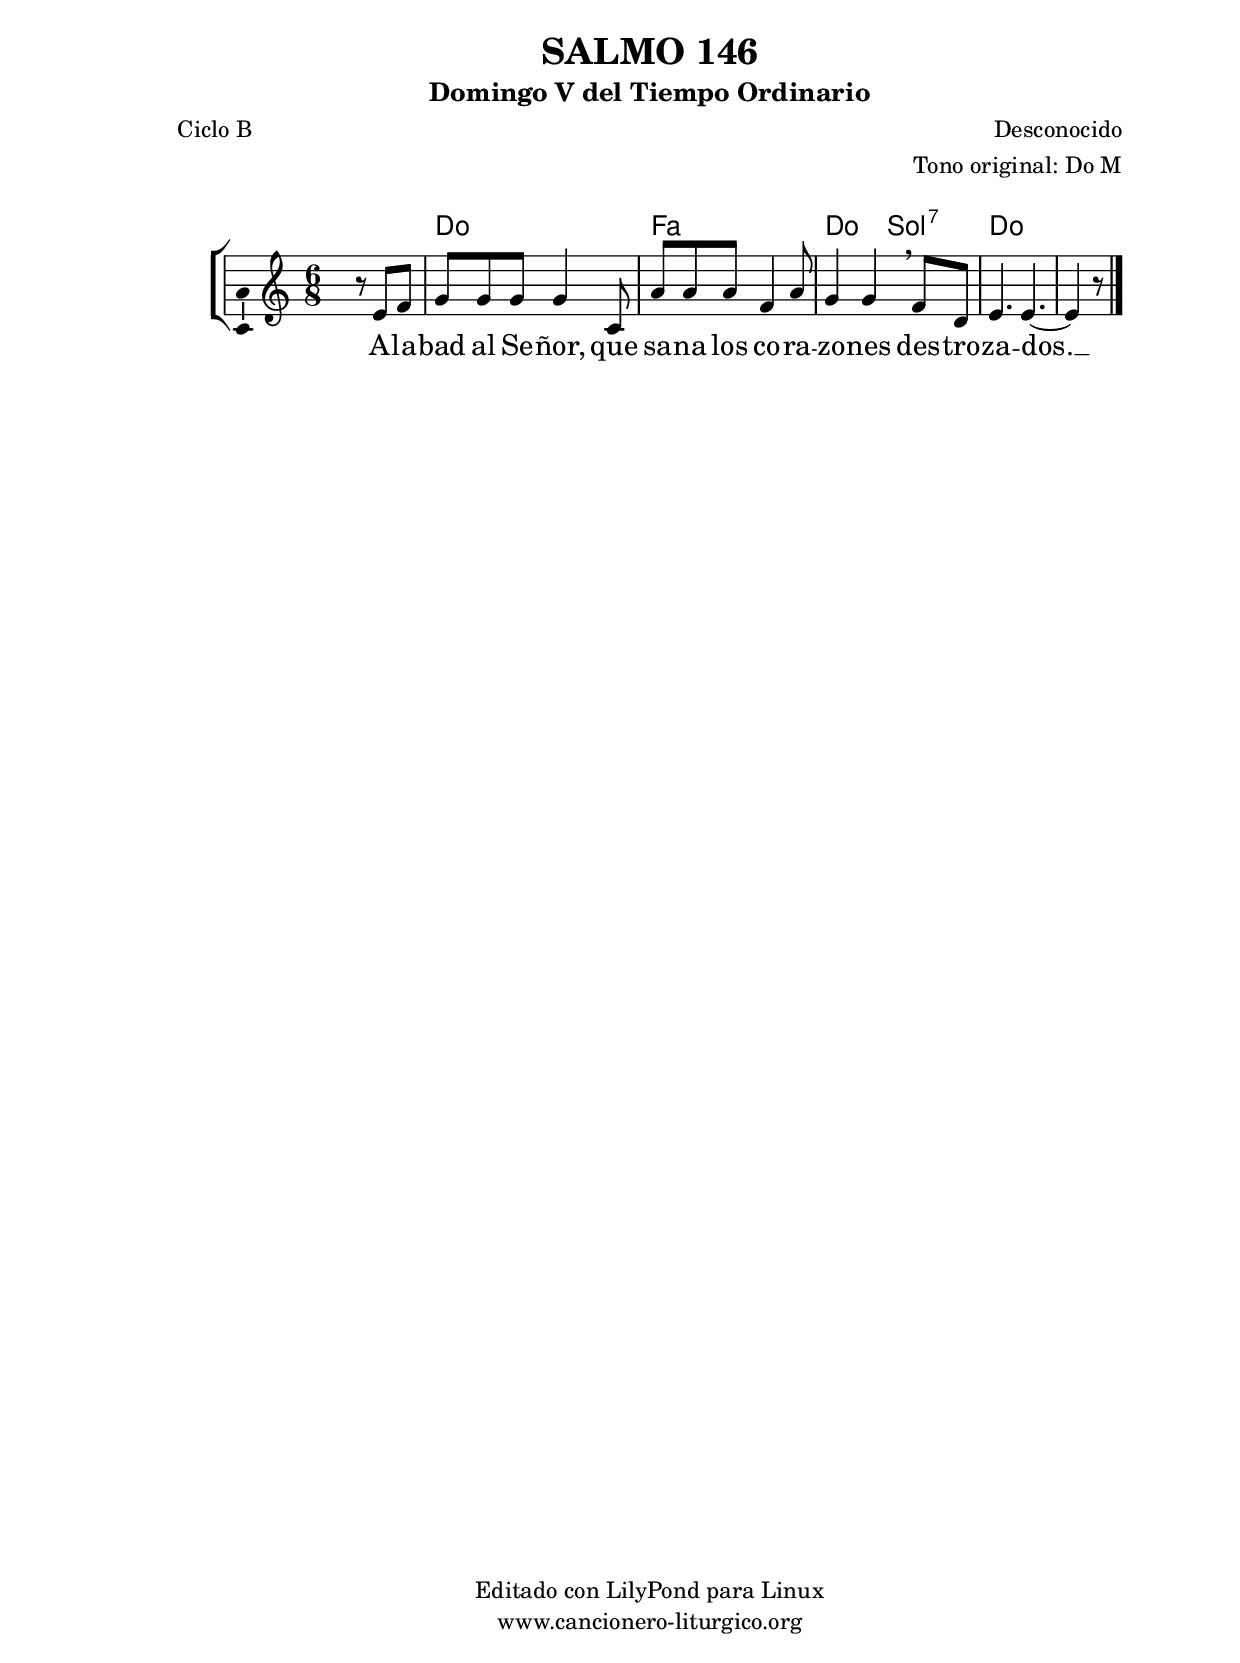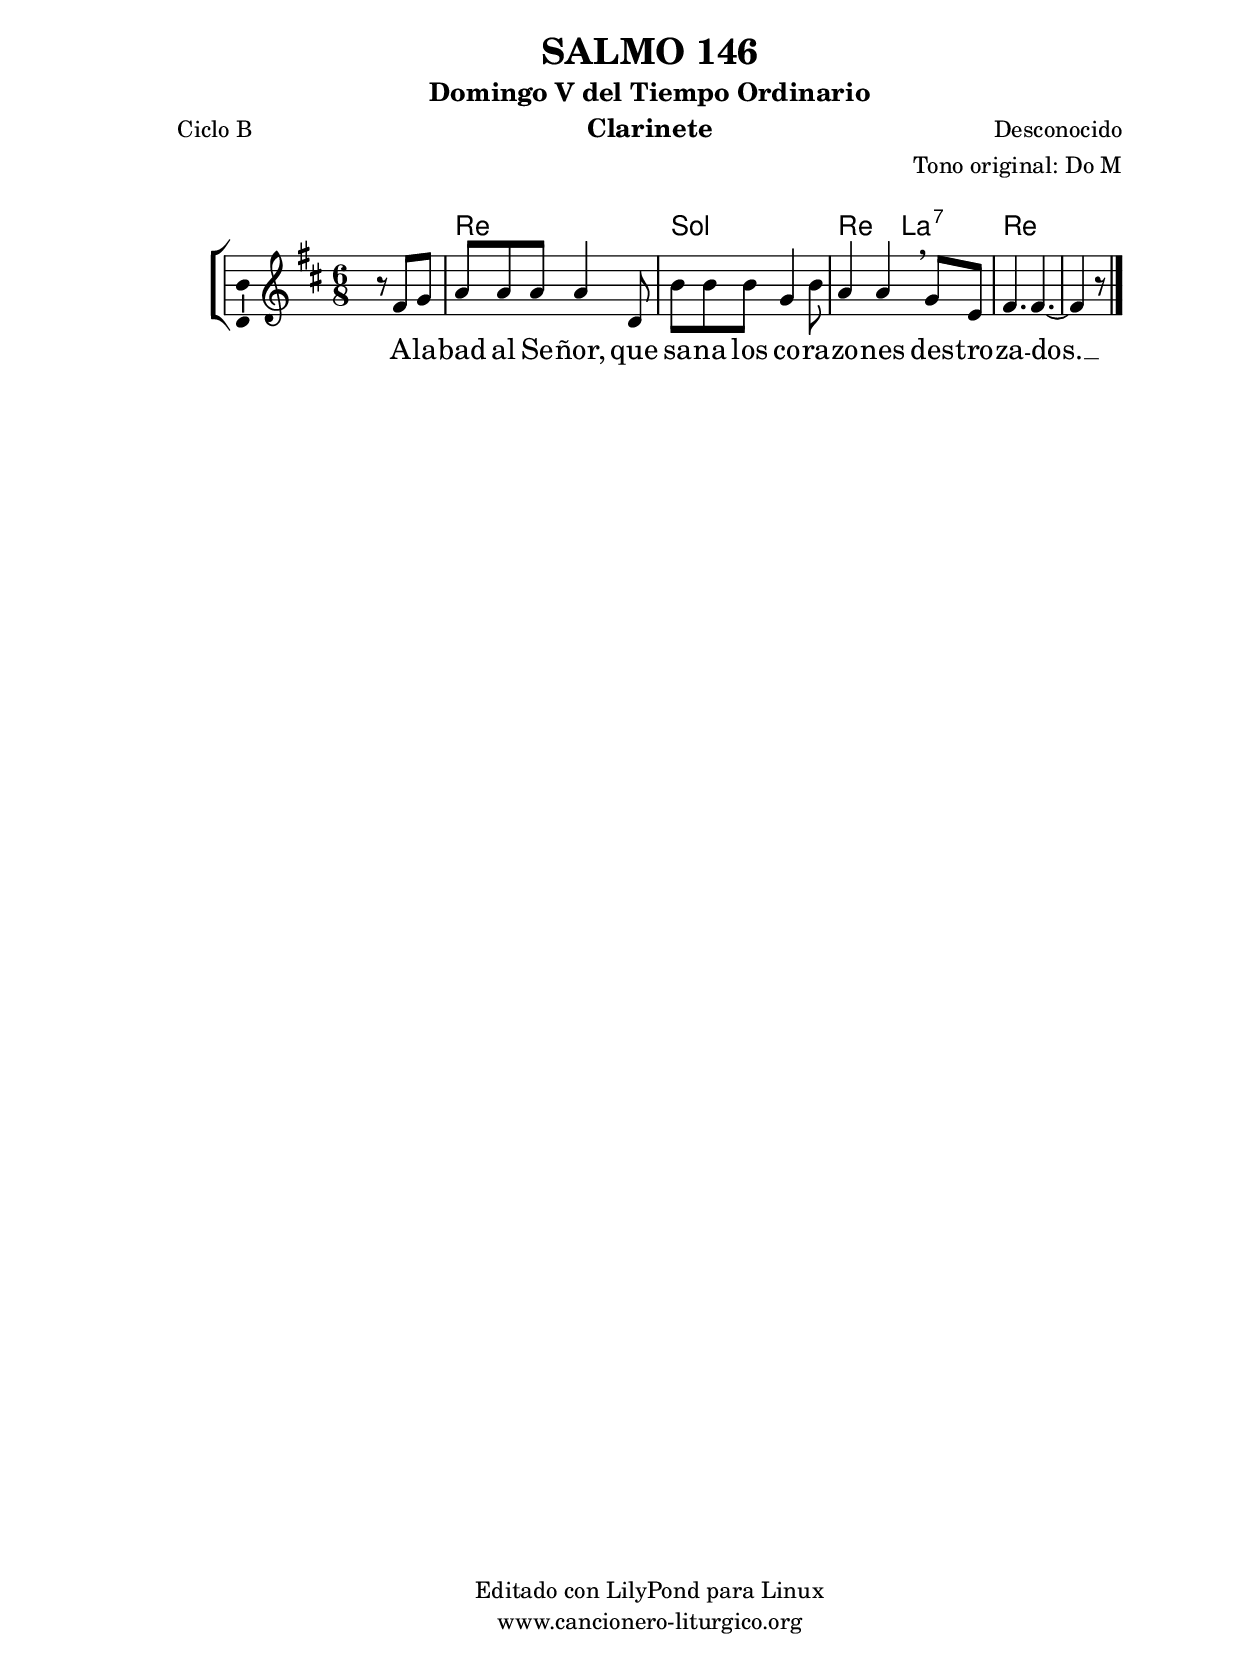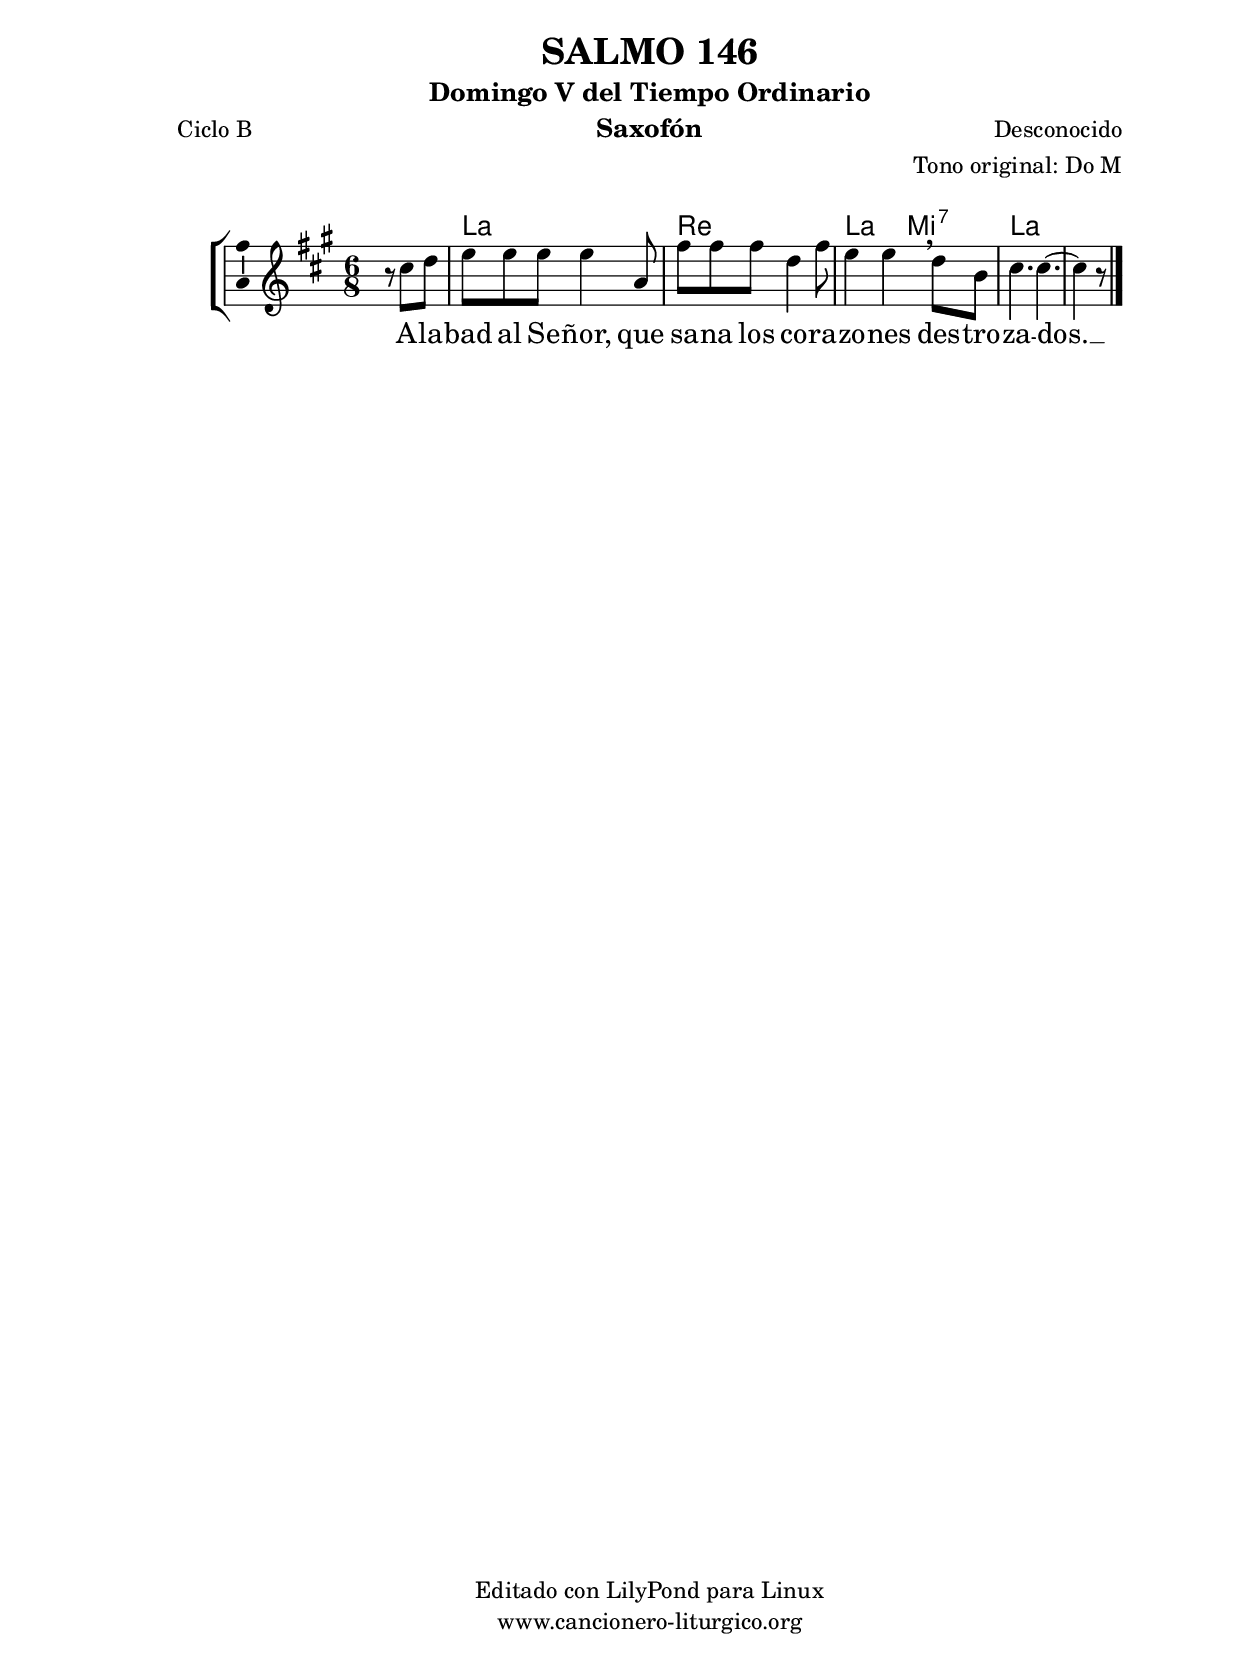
%
%para convertir .midi en .wav:
%timidity filename.midi -Ow -o finename.wav
%
%
%Para convertir de .wav a .mp3:
%lame -h -m j filename.wav
%
%
%para escuchar el midi:
%timidity nombrefichero.midi
%


%versión de lilypond para la que se ha escrito esta partitura:
\version "2.16.0"

	%Tamaño papel
	#(set-default-paper-size "a4")
	%Tamaño partitura
	#(set-global-staff-size 20)
	%No responde al pulsar sobre una nota
	#(ly:set-option 'point-and-click #f)

%parámetros del encabezamiento:
\header {
	title = "SALMO 146"
	subtitle = "Domingo V del Tiempo Ordinario"
	composer = "Desconocido"
	poet = "Ciclo B"
	meter = ""
	arranger = "Tono original: Do M"                         %Errata en armadura
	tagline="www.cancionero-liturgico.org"
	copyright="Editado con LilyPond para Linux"
	tiempo = "Ordinario"
	usos = "Salmo"
	letra = "Alabad al Señor, que sana los corazones destrozados."
	}

%parámetros asociados al papel:
\paper  {
	oddHeaderMarkup = \markup {\fill-line { \on-the-fly #not-first-page \fromproperty #'header:title \on-the-fly #not-first-page \fromproperty #'header:composer }}
	evenHeaderMarkup = \markup {\fill-line { \fromproperty #'header:composer \fromproperty #'header:title }}
	#(set-paper-size "a4")
	print-page-number = ##f
	first-page-number = 1
	print-first-page-number = ##f
%	head-separation = 3.0 \cm
	top-margin = 2.0 \cm
	bottom-margin = 0.5\cm
%%%	bottom-margin = -1.0\cm
	left-margin = 3.0 \cm
	line-width = 16.0 \cm 
	indent = 8\mm
	interscoreline = 2.\mm
	between-system-space = 15\mm
%	para que las partituras no llenen la hoja:
	ragged-bottom = ##t
%	idem para la última hoja:
	ragged-last-bottom = ##f
%	para que las partituras llenen el ancho del papel:
	ragged-last = ##f
	after-title-space = 2.5 \cm
%page-count=1
%system-count=8

	%Flexible Vertical Spacing
%	markup-markup-spacing =
%	#'((basic-distance . 15) (minimum-distance . 15) (padding . 3))
	markup-system-spacing =
	#'((basic-distance . 15) (minimum-distance . 15) (padding . 3))
	system-system-spacing =
	#'((basic-distance . 15) (minimum-distance . 15) (padding . 3))
	score-system-spacing =
	#'((basic-distance . 15) (minimum-distance . 15) (padding . 5))
%	top-system-spacing = % header
%	#'((basic-distance . 8) (minimum-distance . 0) (padding . 3))
%	top-markup-spacing =
%	#'((basic-distance . 20) (minimum-distance . 20) (padding . 3))
	last-bottom-spacing = % footer
	#'((basic-distance . 5) (minimum-distance . 5) (padding . 3))
%	score-markup-spacing =
%	#'((basic-distance . 16) (minimum-distance . 13) (padding . 3))

	}


%parámetros que afectan a toda la partitura:
global =  {
	%clave de sol (G):
	\clef G
	%armadura:
%	\transpose a g
	\key c \major
	\tempo 4.=60
	\set Score.tempoHideNote = ##t
	}


acordes = {
	\italianChords
	\chordmode {
%	\transpose a g
{

s2.
c2. f c4. g:7 c2. c4. %s4.

	}
	}
}

melodia = 
%	\transpose a g
{
	\relative c'{

\time 6/8

s4. r8 e8 f
g8 g g g4 c,8
a'8 a a f4 a8
g4 g \breathe f8 d
e4. e~
e4 r8 %s4.

	\bar "|."
	}
	}


texto = \lyricmode {
A -- la -- bad al Se -- ñor,
que sa -- na los co -- ra -- zo -- nes des -- tro -- za -- dos. __
	}


acordesStaff = \context ChordNames = acordesStaff <<
	\set chordChanges = ##t
	\acordes
	>>


vozStaff = \context Voice = vozStaff
\with {\consists "Ambitus_engraver"}
<<
%	\set Staff.instrumentName = ""
%	\set Staff.shortInstrumentName = ""
%	\set Staff.midiInstrument = #"clarinet"
%	\set Staff.midiInstrument = #"cello"
%	\set Staff.midiInstrument = #"flute"
	\set Staff.midiInstrument = #"electric guitar (jazz)"
%	\set Staff.midiInstrument = #"english horn"
%	\set Staff.midiInstrument = #"violin"
%	\set Staff.midiInstrument = #"glockenspiel"
	\set Staff.midiMinimumVolume = #0.7
	\set Staff.midiMaximumVolume = #0.9
	\global
	\melodia
	>>


textoStaff = \context Lyrics = textoStaff <<
	\lyricsto vozStaff \texto
	>>

\book {
	\score {
		\context ChoirStaff {
			\override StaffGroup.SystemStartBracket #'collapse-height = #1
			\override Score.SystemStartBar #'collapse-height = #1
			<<
			\acordesStaff
			\vozStaff
			\textoStaff
			>>
			}
		\layout {
	    		\context {
				\Lyrics
				\override LyricText #'font-size = #2
				}
	   		 \context {
				\Score
				%fontSize = #3
				\override StaffSymbol #'staff-space = #(magstep +3)
				%\override Beam #'thickness = #0.55
				%\override SpacingSpanner #'spacing-increment = #1.0
				%\override Slur #'height-limit = #1.5
				}
			}
		}
	\score {
		\unfoldRepeats
		\context ChoirStaff {
			<<
			\acordesStaff
			\vozStaff
			>>
			}
		\midi {
	  		\context {
	  			\Score
				tempoWholesPerMinute = #(ly:make-moment 70 4)
				}
			}
		}
	}

%Partitura para clarinete
#(define output-suffix "C")
\book {
	\header{
		instrument = "Clarinete"
		}
	\score {
		\context ChoirStaff {
			\override StaffGroup.SystemStartBracket #'collapse-height = #1
			\override Score.SystemStartBar #'collapse-height = #1
\transpose c d
			<<
			\acordesStaff
			\vozStaff
			\textoStaff
			>>
			}
		\layout {
	    		\context {
				\Lyrics
				\override LyricText #'font-size = #2
				}
	   		 \context {
				\Score
				%fontSize = #3
				\override StaffSymbol #'staff-space = #(magstep +3)
				%\override Beam #'thickness = #0.55
				%\override SpacingSpanner #'spacing-increment = #1.0
				%\override Slur #'height-limit = #1.5
				}
			}
		}
	}

%Partitura para saxofón
#(define output-suffix "S")
\book {
	\header{
		instrument = "Saxofón"
		}
	\score {
		\context ChoirStaff {
			\override StaffGroup.SystemStartBracket #'collapse-height = #1
			\override Score.SystemStartBar #'collapse-height = #1
\transpose c a
			<<
			\acordesStaff
			\vozStaff
			\textoStaff
			>>
			}
		\layout {
	    		\context {
				\Lyrics
				\override LyricText #'font-size = #2
				}
	   		 \context {
				\Score
				%fontSize = #3
				\override StaffSymbol #'staff-space = #(magstep +3)
				%\override Beam #'thickness = #0.55
				%\override SpacingSpanner #'spacing-increment = #1.0
				%\override Slur #'height-limit = #1.5
				}
			}
		}
	}

